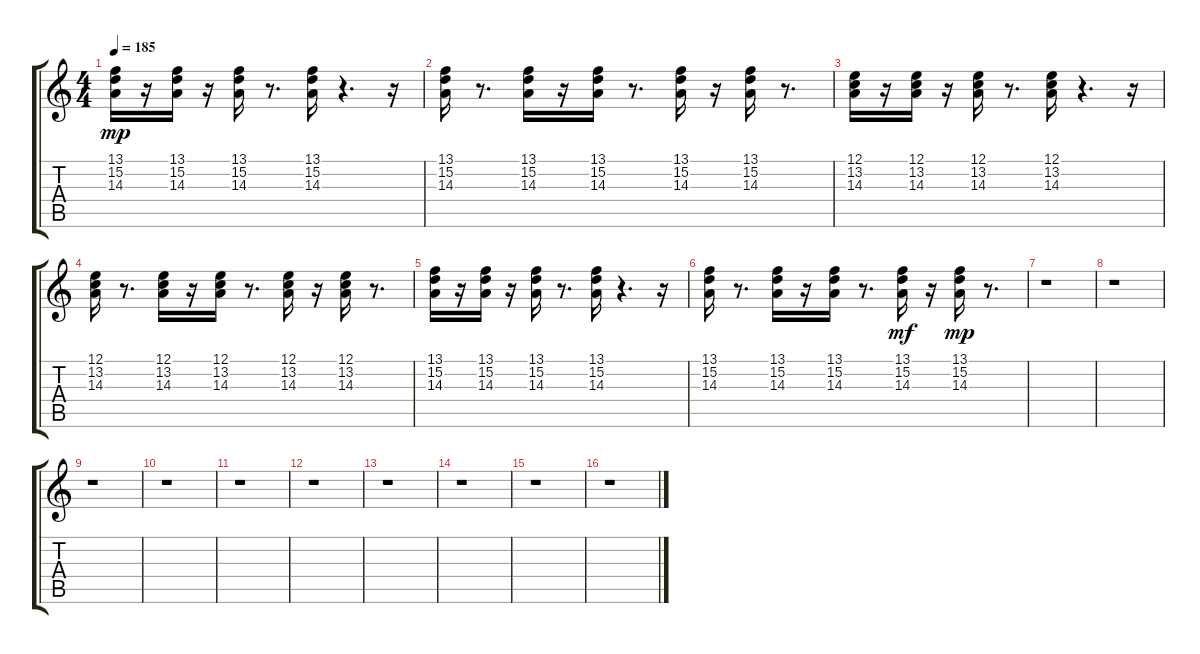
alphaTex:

\track "" {instrument brasssection}
\staff {score tabs}
\tuning (E4 B3 G3 D3 A2 E2) {hide}
\ts (4 4)
\tempo 185
\clef g2
\ks c
(13.1 15.2 14.3).16{dy mp} r.16 (13.1 15.2 14.3).16 r.16 (13.1 15.2 14.3).16 r.8{d} (13.1 15.2 14.3).16 r.4{d} r.16 |
(13.1 15.2 14.3).16 r.8{d} (13.1 15.2 14.3).16 r.16 (13.1 15.2 14.3).16 r.8{d} (13.1 15.2 14.3).16 r.16 (13.1 15.2 14.3).16 r.8{d} |
(12.1 13.2 14.3).16 r.16 (12.1 13.2 14.3).16 r.16 (12.1 13.2 14.3).16 r.8{d} (12.1 13.2 14.3).16 r.4{d} r.16 |
(12.1 13.2 14.3).16 r.8{d} (12.1 13.2 14.3).16 r.16 (12.1 13.2 14.3).16 r.8{d} (12.1 13.2 14.3).16 r.16 (12.1 13.2 14.3).16 r.8{d} |
(13.1 15.2 14.3).16 r.16 (13.1 15.2 14.3).16 r.16 (13.1 15.2 14.3).16 r.8{d} (13.1 15.2 14.3).16 r.4{d} r.16 |
(13.1 15.2 14.3).16 r.8{d} (13.1 15.2 14.3).16 r.16 (13.1 15.2 14.3).16 r.8{d} (13.1 15.2 14.3).16{dy mf} r.16 (13.1 15.2 14.3).16{dy mp} r.8{d} |
r.1 |
r.1 |
r.1 |
r.1 |
r.1 |
r.1 |
r.1 |
r.1 |
r.1 |
r.1
